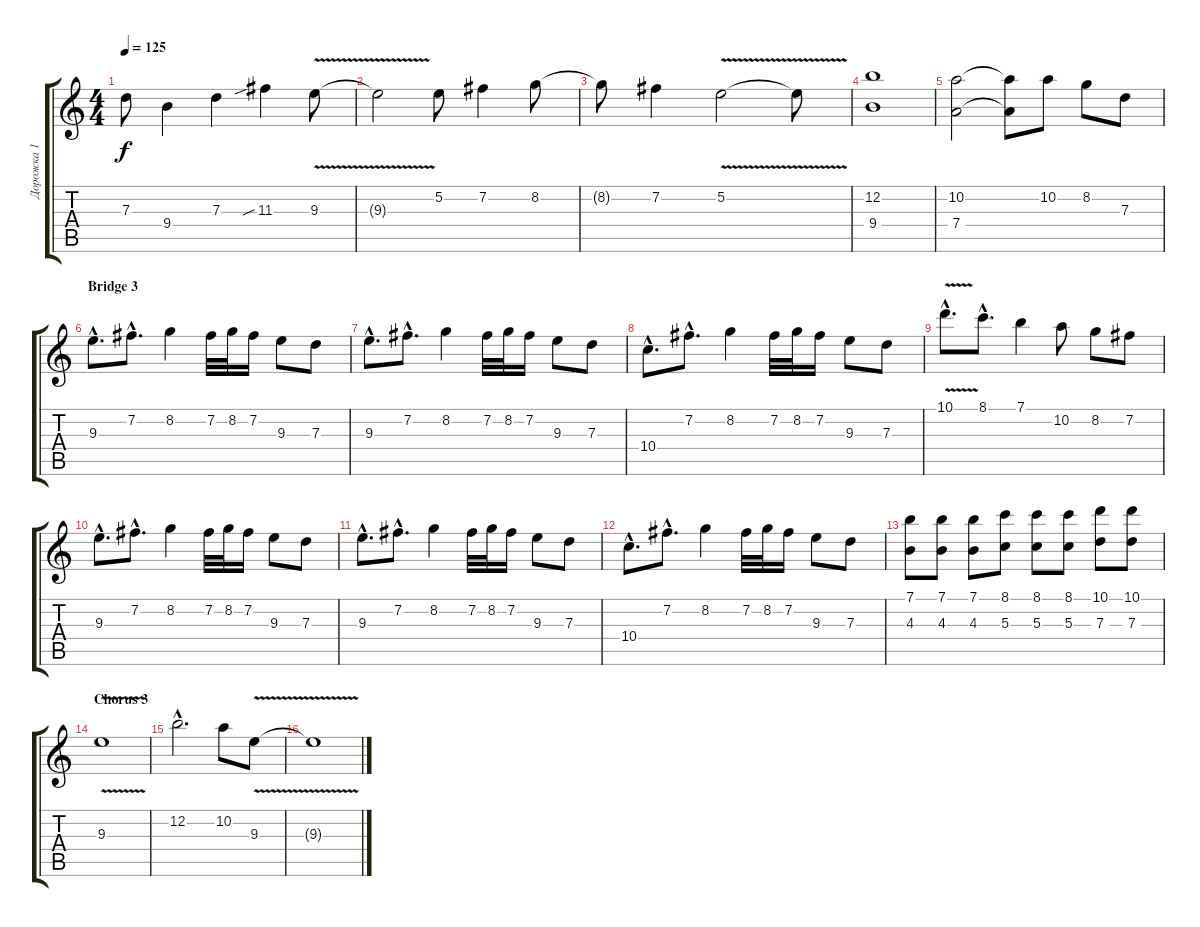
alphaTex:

\track ("Дорожка 1" "Дорожка 1") {instrument distortionguitar}
\staff {score tabs}
\tuning (E4 B3 G3 D3 A2 E2) {hide}
\ts (4 4)
\tempo 125
\clef g2
\ks c
7.3{t}.8{dy f} 9.4.4 7.3.4 11.3{sib}.4 9.3{v}.8 |
9.3{t}.2 5.2.8 7.2.4 8.2.8 |
8.2{t}.8 7.2.4 5.2{v}.2 5.2{t}.8 |
(12.2 9.4).1 |
(10.2 7.4).2 (10.2{t} 7.4{t}).8 10.2.8 8.2.8 7.3.8 |
\section ("" "Bridge 3")
9.3{hac}.8{d} 7.2{hac}.8{d} 8.2.4 7.2.32 8.2.32 7.2.16 9.3.8 7.3.8 |
9.3{hac}.8{d} 7.2{hac}.8{d} 8.2.4 7.2.32 8.2.32 7.2.16 9.3.8 7.3.8 |
10.4{hac}.8{d} 7.2{hac}.8{d} 8.2.4 7.2.32 8.2.32 7.2.16 9.3.8 7.3.8 |
10.1{v hac}.8{d} 8.1{hac}.8{d} 7.1.4 10.2.8 8.2.8 7.2.8 |
9.3{hac}.8{d} 7.2{hac}.8{d} 8.2.4 7.2.32 8.2.32 7.2.16 9.3.8 7.3.8 |
9.3{hac}.8{d} 7.2{hac}.8{d} 8.2.4 7.2.32 8.2.32 7.2.16 9.3.8 7.3.8 |
10.4{hac}.8{d} 7.2{hac}.8{d} 8.2.4 7.2.32 8.2.32 7.2.16 9.3.8 7.3.8 |
(7.1 4.3).8 (7.1 4.3).8 (7.1 4.3).8 (8.1 5.3).8 (8.1 5.3).8 (8.1 5.3).8 (10.1 7.3).8 (10.1 7.3).8 |
\section ("" "Chorus 3")
9.3{v}.1 |
12.2{hac}.2{d} 10.2.8 9.3{v}.8 |
9.3{t}.1
